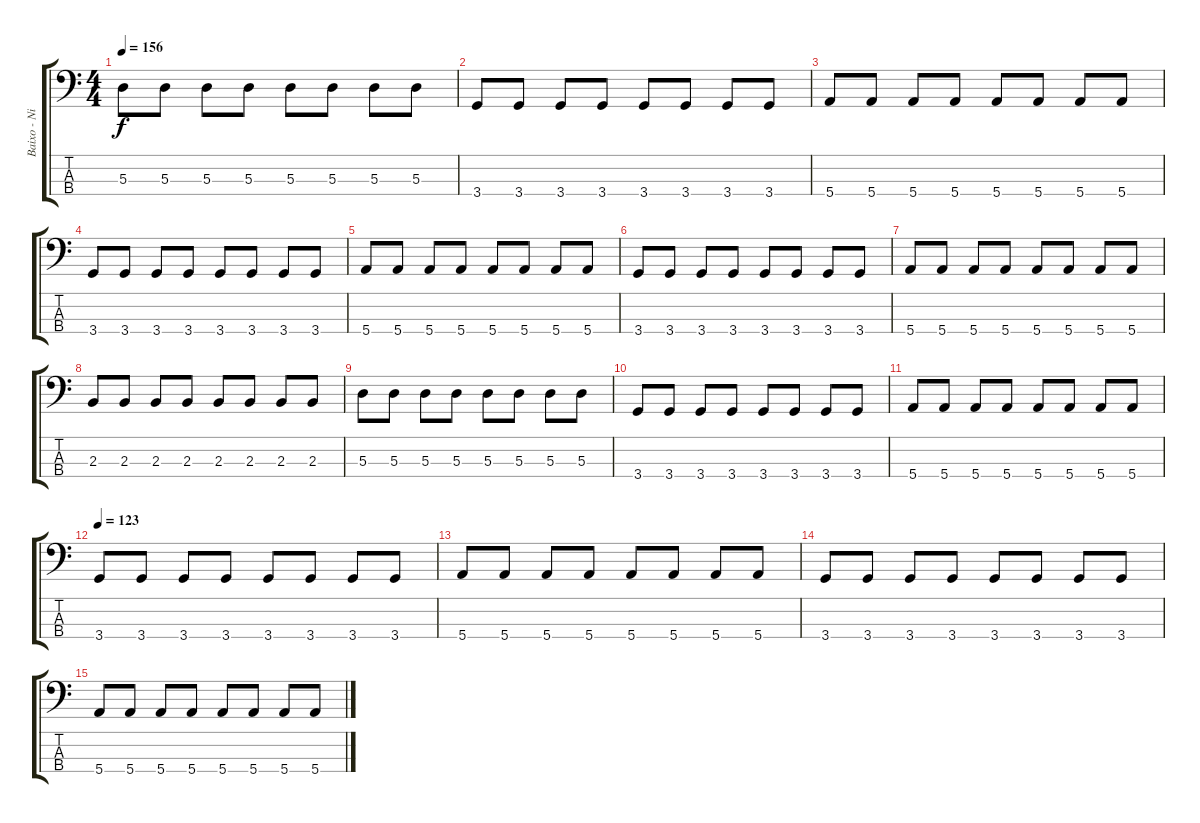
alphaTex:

\track ("Baixo - Nikola" "Baixo - Ni") {instrument electricbasspick}
\staff {score tabs}
\tuning (G2 D2 A1 E1) {hide}
\ts (4 4)
\tempo 156
\clef f4
\ks c
5.3.8{dy f} 5.3.8 5.3.8 5.3.8 5.3.8 5.3.8 5.3.8 5.3.8 |
3.4.8 3.4.8 3.4.8 3.4.8 3.4.8 3.4.8 3.4.8 3.4.8 |
5.4.8 5.4.8 5.4.8 5.4.8 5.4.8 5.4.8 5.4.8 5.4.8 |
3.4.8 3.4.8 3.4.8 3.4.8 3.4.8 3.4.8 3.4.8 3.4.8 |
5.4.8 5.4.8 5.4.8 5.4.8 5.4.8 5.4.8 5.4.8 5.4.8 |
3.4.8 3.4.8 3.4.8 3.4.8 3.4.8 3.4.8 3.4.8 3.4.8 |
5.4.8 5.4.8 5.4.8 5.4.8 5.4.8 5.4.8 5.4.8 5.4.8 |
2.3.8 2.3.8 2.3.8 2.3.8 2.3.8 2.3.8 2.3.8 2.3.8 |
5.3.8 5.3.8 5.3.8 5.3.8 5.3.8 5.3.8 5.3.8 5.3.8 |
3.4.8 3.4.8 3.4.8 3.4.8 3.4.8 3.4.8 3.4.8 3.4.8 |
5.4.8 5.4.8 5.4.8 5.4.8 5.4.8 5.4.8 5.4.8 5.4.8 |
\tempo 123
3.4.8 3.4.8 3.4.8 3.4.8 3.4.8 3.4.8 3.4.8 3.4.8 |
5.4.8 5.4.8 5.4.8 5.4.8 5.4.8 5.4.8 5.4.8 5.4.8 |
3.4.8 3.4.8 3.4.8 3.4.8 3.4.8 3.4.8 3.4.8 3.4.8 |
5.4.8 5.4.8 5.4.8 5.4.8 5.4.8 5.4.8 5.4.8 5.4.8
